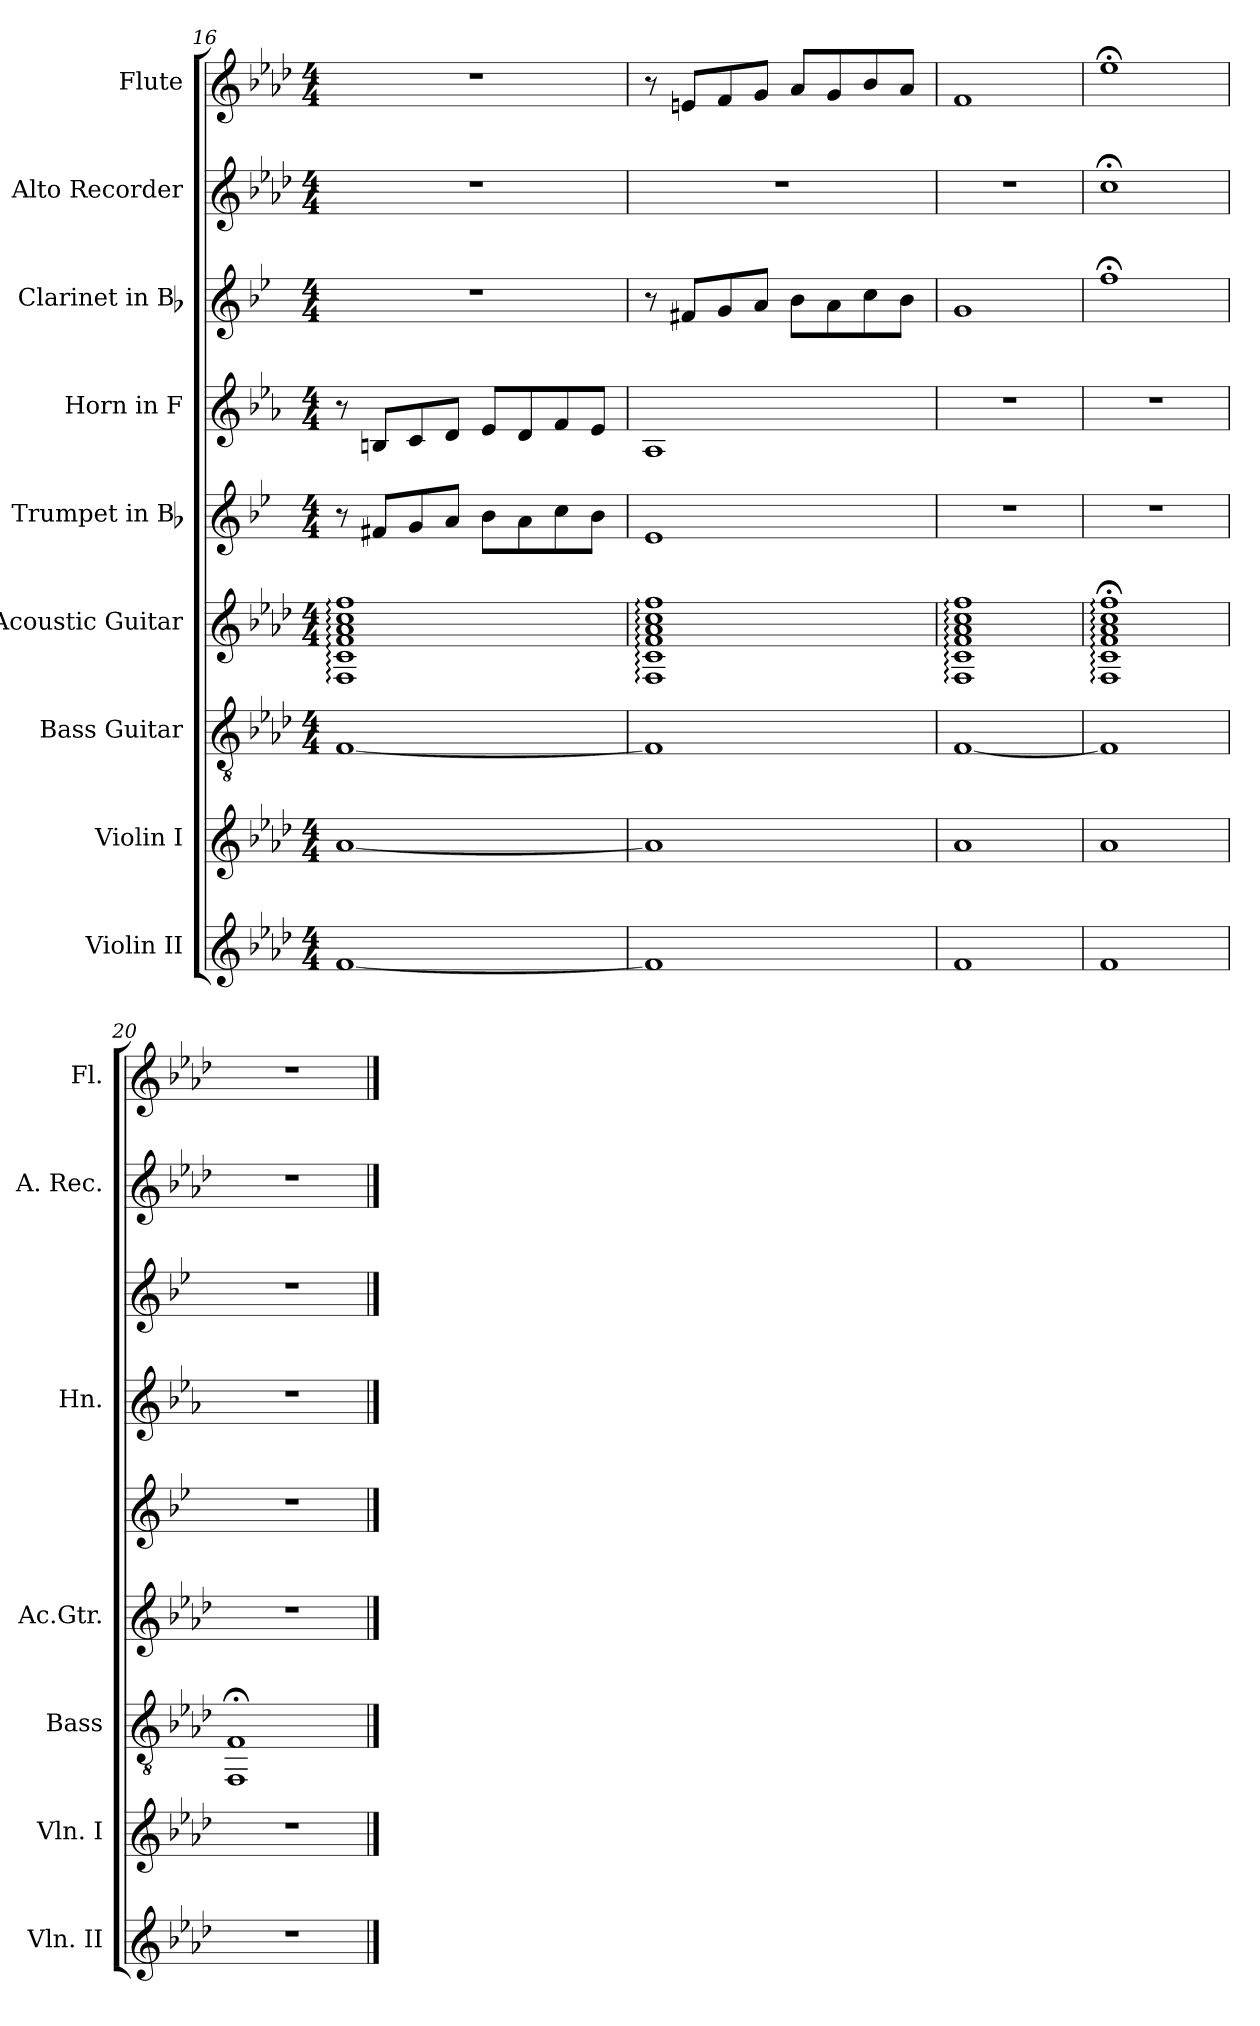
**kern	**kern	**kern	**kern	**kern	**kern	**kern	**kern	**kern
*part9	*part8	*part7	*part6	*part5	*part4	*part3	*part2	*part1
*staff9	*staff8	*staff7	*staff6	*staff5	*staff4	*staff3	*staff2	*staff1
*I"Violin II	*I"Violin I	*I"Bass Guitar	*I"Acoustic Guitar	*I"Trumpet in Bb	*I"Horn in F	*I"Clarinet in Bb	*I"Alto Recorder	*I"Flute
*I'Vln. II	*I'Vln. I	*I'Bass	*I'Ac.Gtr.	*	*I'Hn.	*	*I'A. Rec.	*I'Fl.
!!LO:PB:g=z
*clefG2	*clefG2	*clefGv2	*clefG2	*clefG2	*clefG2	*clefG2	*clefG2	*clefG2
*	*	*ITrd7c12	*ITrd7c12	*ITrd1c2	*ITrd4c7	*ITrd1c2	*	*
*k[b-e-a-d-]	*k[b-e-a-d-]	*k[b-e-a-d-]	*k[b-e-a-d-]	*k[b-e-a-d-]	*k[b-e-a-d-]	*k[b-e-a-d-]	*k[b-e-a-d-]	*k[b-e-a-d-]
*f:	*f:	*f:	*f:	*f:	*f:	*f:	*f:	*f:
*M4/4	*M4/4	*M4/4	*M4/4	*M4/4	*M4/4	*M4/4	*M4/4	*M4/4
=16	=16	=16	=16	=16	=16	=16	=16	=16
[1f	[1a-	[1FF	1FF: 1C: 1F: 1A-: 1c: 1f:	8r	8r	1r	1r	1r
.	.	.	.	8en/L	8En/L	.	.	.
.	.	.	.	8f/	8F/	.	.	.
.	.	.	.	8g/J	8G/J	.	.	.
.	.	.	.	8a-\L	8A-/L	.	.	.
.	.	.	.	8g\	8G/	.	.	.
.	.	.	.	8b-\	8B-/	.	.	.
.	.	.	.	8a-\J	8A-/J	.	.	.
=17	=17	=17	=17	=17	=17	=17	=17	=17
1f]	1a-]	1FF]	1FF: 1C: 1F: 1A-: 1c: 1f:	1d-	1D-	8r	1r	8r
.	.	.	.	.	.	8en/L	.	8en/L
.	.	.	.	.	.	8f/	.	8f/
.	.	.	.	.	.	8g/J	.	8g/J
.	.	.	.	.	.	8a-\L	.	8a-/L
.	.	.	.	.	.	8g\	.	8g/
.	.	.	.	.	.	8b-\	.	8b-/
.	.	.	.	.	.	8a-\J	.	8a-/J
=18	=18	=18	=18	=18	=18	=18	=18	=18
1f	1a-	[1FF	1FF: 1C: 1F: 1A-: 1c: 1f:	1r	1r	1f	1r	1f
=19	=19	=19	=19	=19	=19	=19	=19	=19
1f	1a-	1FF]	1FF;<: 1C;<: 1F;<: 1A-;<: 1c;<: 1f;<:	1r	1r	1ee-;<	1cc;<	1ee-;<
=20	=20	=20	=20	=20	=20	=20	=20	=20
1r	1r	1FFF;< 1FF;<	1r	1r	1r	1r	1r	1r
==	==	==	==	==	==	==	==	==
*-	*-	*-	*-	*-	*-	*-	*-	*-
